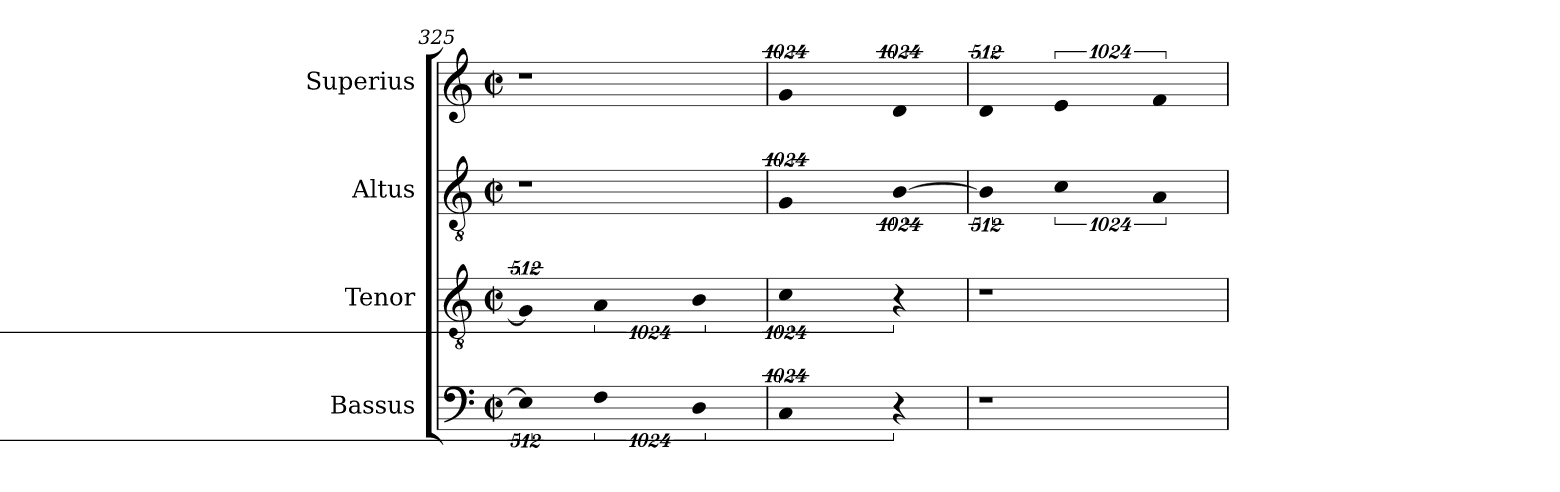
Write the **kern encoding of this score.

**kern	**kern	**kern	**kern
*part4	*part3	*part2	*part1
*staff4	*staff3	*staff2	*staff1
*I"Bassus	*I"Tenor	*I"Altus	*I"Superius
*I'B.	*I'T.	*I'A.	*I'S.
!!LO:LB:g=z
*clefF4	*clefGv2	*clefGv2	*clefG2
*	*ITrd7c12	*ITrd7c12	*
*k[]	*k[]	*k[]	*k[]
*C:	*C:	*C:	*C:
*M2/2	*M2/2	*M2/2	*M2/2
*met(c|)	*met(c|)	*met(c|)	*met(c|)
=325	=325	=325	=325
!LO:N:vis=1	!LO:N:vis=1	!LO:N:vis=1	!LO:N:vis=1
512%341Ei]	512%341GGi]	1r	1r
!LO:N:vis=1	!LO:N:vis=1	!	!
1024%683Fi	1024%683AAi	.	.
.	.	1ryy	1ryy
!LO:N:vis=1	!LO:N:vis=1	!	!
1024%683Di	1024%683BBi	.	.
=326	=326	=326	=326
!LO:N:vis=0	!LO:N:vis=0	!LO:N:vis=0	!LO:N:vis=0
1024%1365Ci	1024%1365Ci	1024%1365GGi	1024%1365gi
!LO:N:vis=1	!LO:N:vis=1	!LO:N:vis=1	!LO:N:vis=1
1024%683r	1024%683r	[>1024%683BBi	1024%683di
=327	=327	=327	=327
!LO:N:vis=1	!LO:N:vis=1	!LO:N:vis=1	!LO:N:vis=1
1r	1r	512%341BBi]	512%341di
!	!	!LO:N:vis=1	!LO:N:vis=1
.	.	1024%683Ci	1024%683ei
1ryy	1ryy	.	.
!	!	!LO:N:vis=1	!LO:N:vis=1
.	.	1024%683AAi	1024%683fi
=	=	=	=
*-	*-	*-	*-
